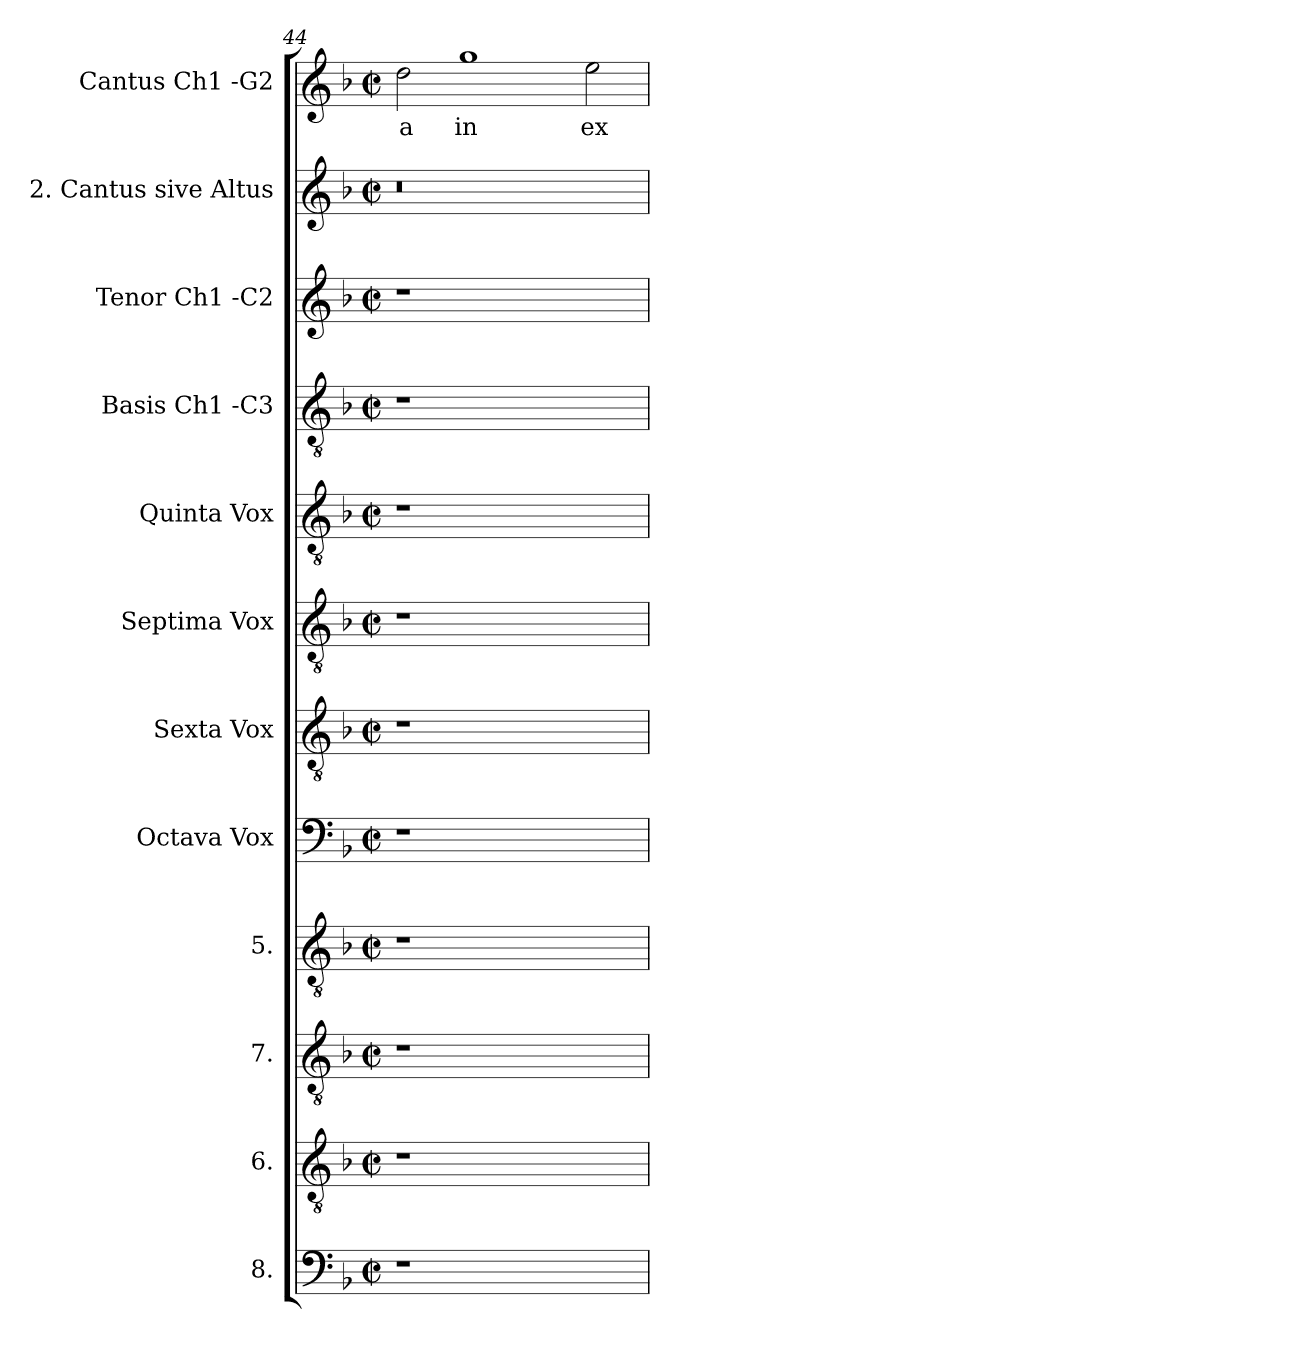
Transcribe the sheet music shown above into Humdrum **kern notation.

**kern	**kern	**kern	**kern	**kern	**kern	**kern	**kern	**kern	**kern	**kern	**kern	**text
*part12	*part11	*part10	*part9	*part8	*part7	*part6	*part5	*part4	*part3	*part2	*part1	*part1
*staff12	*staff11	*staff10	*staff9	*staff8	*staff7	*staff6	*staff5	*staff4	*staff3	*staff2	*staff1	*staff1
*I"8.	*I"6.	*I"7.	*I"5.	*I"Octava  Vox	*I"Sexta  Vox	*I"Septima  Vox	*I"Quinta  Vox	*I"Basis  Ch1 -C3	*I"Tenor  Ch1 -C2	*I"2. Cantus sive  Altus	*I"Cantus  Ch1 -G2	*
*	*	*	*	*	*	*	*	*I'B	*I'T	*I'A	*I'C	*
*clefF4	*clefGv2	*clefGv2	*clefGv2	*clefF4	*clefGv2	*clefGv2	*clefGv2	*clefGv2	*clefG2	*clefG2	*clefG2	*
*k[b-]	*k[b-]	*k[b-]	*k[b-]	*k[b-]	*k[b-]	*k[b-]	*k[b-]	*k[b-]	*k[b-]	*k[b-]	*k[b-]	*
*F:	*F:	*F:	*F:	*F:	*F:	*F:	*F:	*F:	*F:	*F:	*F:	*
*M2/2	*M2/2	*M2/2	*M2/2	*M2/2	*M2/2	*M2/2	*M2/2	*M2/2	*M2/2	*M2/2	*M2/2	*
*met(c|)	*met(c|)	*met(c|)	*met(c|)	*met(c|)	*met(c|)	*met(c|)	*met(c|)	*met(c|)	*met(c|)	*met(c|)	*met(c|)	*
=44	=44	=44	=44	=44	=44	=44	=44	=44	=44	=44	=44	=44
!	!	!	!	!	!	!	!	!	!	!	!	!LO:LY:b:cj
1r	1r	1r	1r	1r	1r	1r	1r	1r	1r	0r	2dd\	-a
!	!	!	!	!	!	!	!	!	!	!	!	!LO:LY:b:cj
.	.	.	.	.	.	.	.	.	.	.	1gg	in
1ryy	1ryy	1ryy	1ryy	1ryy	1ryy	1ryy	1ryy	1ryy	1ryy	.	.	.
!	!	!	!	!	!	!	!	!	!	!	!	!LO:LY:b:cj
.	.	.	.	.	.	.	.	.	.	.	2ee\	ex-
=	=	=	=	=	=	=	=	=	=	=	=	=
*-	*-	*-	*-	*-	*-	*-	*-	*-	*-	*-	*-	*-
